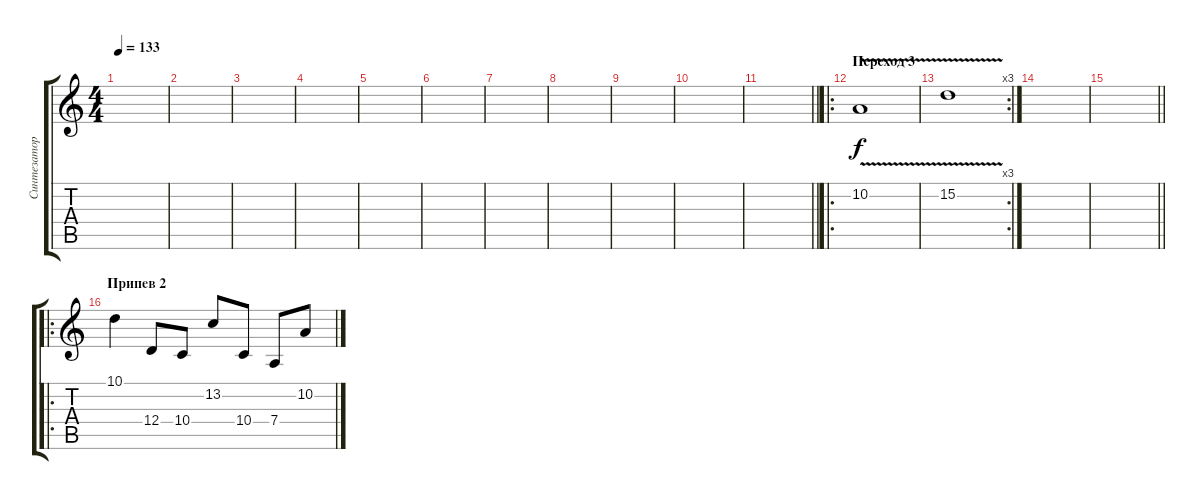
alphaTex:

\track ("Синтезатор" "Синтезатор") {instrument stringensemble1}
\staff {score tabs}
\tuning (E4 B3 G3 D3 A2 E2) {hide}
\ts (4 4)
\tempo 133
\clef g2
\ks c
|
|
|
|
|
|
|
|
|
|
\barLineRight lightlight
|
\ro
\section ("" "Переход 3")
10.2{v}.1 |
\rc 3
15.2{v}.1 |
|
\barLineRight lightlight
|
\ro
\section ("" "Припев 2")
10.1.4 12.4.8 10.4.8 13.2.8 10.4.8 7.4.8 10.2.8
